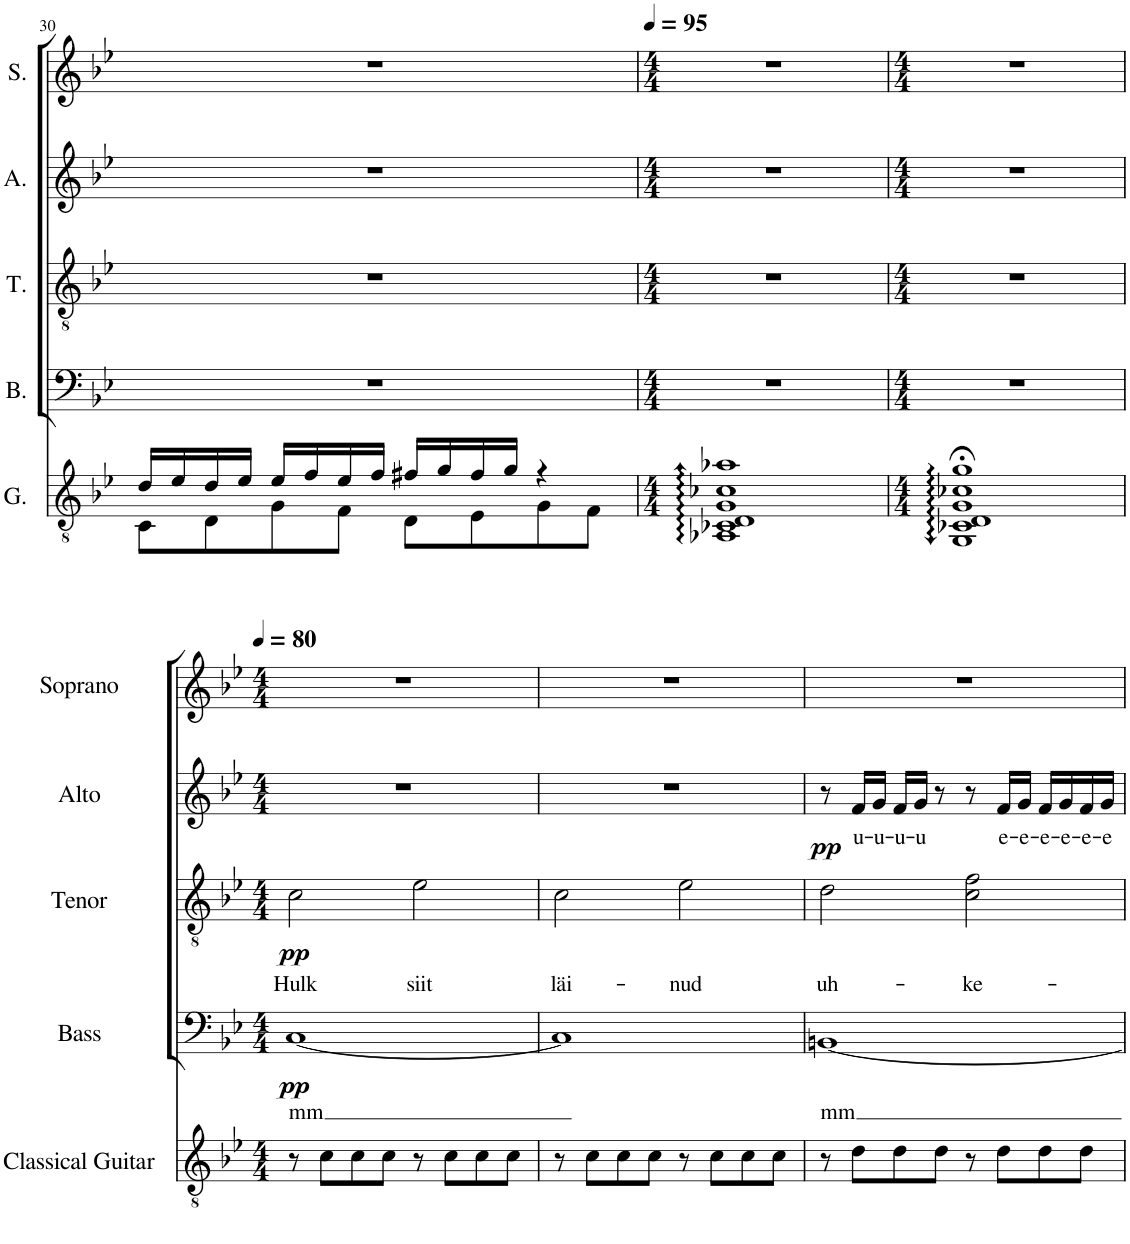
**kern	**kern	**text	**dynam	**kern	**text	**dynam	**kern	**text	**dynam	**kern
*part5	*part4	*part4	*part4	*part3	*part3	*part3	*part2	*part2	*part2	*part1
*staff5	*staff4	*staff4	*staff4	*staff3	*staff3	*staff3	*staff2	*staff2	*staff2	*staff1
*I"Classical Guitar	*I"Bass	*	*	*I"Tenor	*	*	*I"Alto	*	*	*I"Soprano
*I'G.	*I'B.	*	*	*I'T.	*	*	*I'A.	*	*	*I'S.
!!LO:PB:g=z
*clefGv2	*clefF4	*	*	*clefGv2	*	*	*clefG2	*	*	*clefG2
*k[b-e-]	*k[b-e-]	*	*	*k[b-e-]	*	*	*k[b-e-]	*	*	*k[b-e-]
*M4/4	*M4/4	*	*	*M4/4	*	*	*M4/4	*	*	*M4/4
=30	=30	=30	=30	=30	=30	=30	=30	=30	=30	=30
*^	*	*	*	*	*	*	*	*	*	*
16d/LL	8C\L	1r	.	.	1r	.	.	1r	.	.	1r
16e-/	.	.	.	.	.	.	.	.	.	.	.
16d/	8D\	.	.	.	.	.	.	.	.	.	.
16e-/JJ	.	.	.	.	.	.	.	.	.	.	.
16e-/LL	8G\	.	.	.	.	.	.	.	.	.	.
16f/	.	.	.	.	.	.	.	.	.	.	.
16e-/	8F\J	.	.	.	.	.	.	.	.	.	.
16f/JJ	.	.	.	.	.	.	.	.	.	.	.
16f#X/LL	8D\L	.	.	.	.	.	.	.	.	.	.
16g/	.	.	.	.	.	.	.	.	.	.	.
16f#/	8E-\	.	.	.	.	.	.	.	.	.	.
16g/JJ	.	.	.	.	.	.	.	.	.	.	.
4r	8G\	.	.	.	.	.	.	.	.	.	.
.	8F\J	.	.	.	.	.	.	.	.	.	.
*v	*v	*	*	*	*	*	*	*	*	*	*
=31	=31	=31	=31	=31	=31	=31	=31	=31	=31	=31
*M4/4	*M4/4	*	*	*M4/4	*	*	*M4/4	*	*	*M4/4
*	*	*	*	*	*	*	*	*	*	*MM95
1AA-X 1C-X 1D 1G 1c-X 1a-X	1r	.	.	1r	.	.	1r	.	.	1r
=32	=32	=32	=32	=32	=32	=32	=32	=32	=32	=32
*M4/4	*M4/4	*	*	*M4/4	*	*	*M4/4	*	*	*M4/4
1GG;< 1C-X;< 1D;< 1G;< 1c-X;< 1g;<	1r	.	.	1r	.	.	1r	.	.	1r
!!LO:LB:g=z
=33	=33	=33	=33	=33	=33	=33	=33	=33	=33	=33
*M4/4	*M4/4	*	*	*M4/4	*	*	*M4/4	*	*	*M4/4
*	*	*	*	*	*	*	*	*	*	*MM80
!	!	!LO:LY:b	!LO:DY:b	!	!LO:LY:b	!LO:DY:b	!	!	!	!
8r	[1C	mm	pp	2c\	Hulk	pp	1r	.	.	1r
8c\L	.	.	.	.	.	.	.	.	.	.
8c\	.	.	.	.	.	.	.	.	.	.
8c\J	.	.	.	.	.	.	.	.	.	.
!	!	!	!	!	!LO:LY:b	!	!	!	!	!
8r	.	.	.	2e-\	siit	.	.	.	.	.
8c\L	.	.	.	.	.	.	.	.	.	.
8c\	.	.	.	.	.	.	.	.	.	.
8c\J	.	.	.	.	.	.	.	.	.	.
=34	=34	=34	=34	=34	=34	=34	=34	=34	=34	=34
!	!	!	!	!	!LO:LY:b	!	!	!	!	!
8r	1C]	.	.	2c\	läi-	.	1r	.	.	1r
8c\L	.	.	.	.	.	.	.	.	.	.
8c\	.	.	.	.	.	.	.	.	.	.
8c\J	.	.	.	.	.	.	.	.	.	.
!	!	!	!	!	!LO:LY:b	!	!	!	!	!
8r	.	.	.	2e-\	-nud	.	.	.	.	.
8c\L	.	.	.	.	.	.	.	.	.	.
8c\	.	.	.	.	.	.	.	.	.	.
8c\J	.	.	.	.	.	.	.	.	.	.
=35	=35	=35	=35	=35	=35	=35	=35	=35	=35	=35
!	!	!LO:LY:b	!	!	!LO:LY:b	!	!	!	!LO:DY:b	!
8r	[1BBn	mm	.	2d\	uh-	.	8r	.	pp	1r
!	!	!	!	!	!	!	!	!LO:LY:b	!	!
8d\L	.	.	.	.	.	.	16f/LL	u-	.	.
!	!	!	!	!	!	!	!	!LO:LY:b	!	!
.	.	.	.	.	.	.	16g/JJ	-u-	.	.
!	!	!	!	!	!	!	!	!LO:LY:b	!	!
8d\	.	.	.	.	.	.	16f/LL	-u-	.	.
!	!	!	!	!	!	!	!	!LO:LY:b	!	!
.	.	.	.	.	.	.	16g/JJ	-u	.	.
8d\J	.	.	.	.	.	.	8r	.	.	.
!	!	!	!	!	!LO:LY:b	!	!	!	!	!
8r	.	.	.	2c\ 2f\	-ke-	.	8r	.	.	.
!	!	!	!	!	!	!	!	!LO:LY:b	!	!
8d\L	.	.	.	.	.	.	16f/LL	e-	.	.
!	!	!	!	!	!	!	!	!LO:LY:b	!	!
.	.	.	.	.	.	.	16g/JJ	-e-	.	.
!	!	!	!	!	!	!	!	!LO:LY:b	!	!
8d\	.	.	.	.	.	.	16f/LL	-e-	.	.
!	!	!	!	!	!	!	!	!LO:LY:b	!	!
.	.	.	.	.	.	.	16g/	-e-	.	.
!	!	!	!	!	!	!	!	!LO:LY:b	!	!
8d\J	.	.	.	.	.	.	16f/	-e-	.	.
!	!	!	!	!	!	!	!	!LO:LY:b	!	!
.	.	.	.	.	.	.	16g/JJ	-e	.	.
=	=	=	=	=	=	=	=	=	=	=
*-	*-	*-	*-	*-	*-	*-	*-	*-	*-	*-
